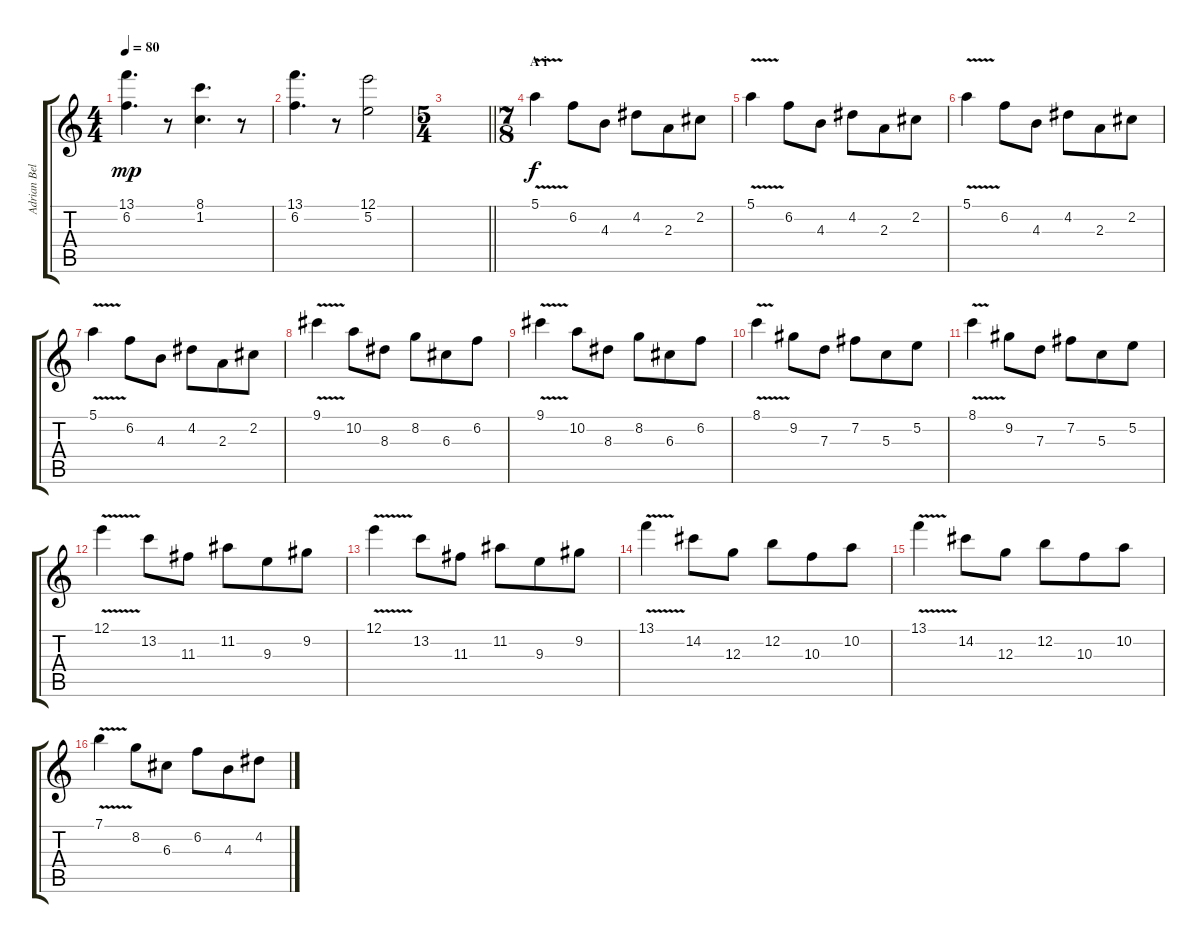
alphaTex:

\track ("Adrian Belew (Guitar)" "Adrian Bel") {instrument acousticguitarsteel}
\staff {score tabs}
\tuning (E4 B3 G3 D3 A2 E2) {hide}
\ts (4 4)
\tempo 80
\clef g2
\ks c
(13.1 6.2).4{d dy mp} r.8 (8.1 1.2).4{d} r.8 |
(13.1 6.2).4{d} r.8 (12.1 5.2).2 |
\ts (5 4)
\barLineRight lightlight
|
\ts (7 8)
\section ("" "A i")
5.1{v}.4{dy f instrument electricguitarjazz} 6.2.8 4.3.8 4.2.8 2.3.8 2.2.8 |
5.1{v}.4 6.2.8 4.3.8 4.2.8 2.3.8 2.2.8 |
5.1{v}.4 6.2.8 4.3.8 4.2.8 2.3.8 2.2.8 |
5.1{v}.4 6.2.8 4.3.8 4.2.8 2.3.8 2.2.8 |
9.1{v}.4 10.2.8 8.3.8 8.2.8 6.3.8 6.2.8 |
9.1{v}.4 10.2.8 8.3.8 8.2.8 6.3.8 6.2.8 |
8.1{v}.4 9.2.8 7.3.8 7.2.8 5.3.8 5.2.8 |
8.1{v}.4 9.2.8 7.3.8 7.2.8 5.3.8 5.2.8 |
12.1{v}.4 13.2.8 11.3.8 11.2.8 9.3.8 9.2.8 |
12.1{v}.4 13.2.8 11.3.8 11.2.8 9.3.8 9.2.8 |
13.1{v}.4 14.2.8 12.3.8 12.2.8 10.3.8 10.2.8 |
13.1{v}.4 14.2.8 12.3.8 12.2.8 10.3.8 10.2.8 |
7.1{v}.4 8.2.8 6.3.8 6.2.8 4.3.8 4.2.8
